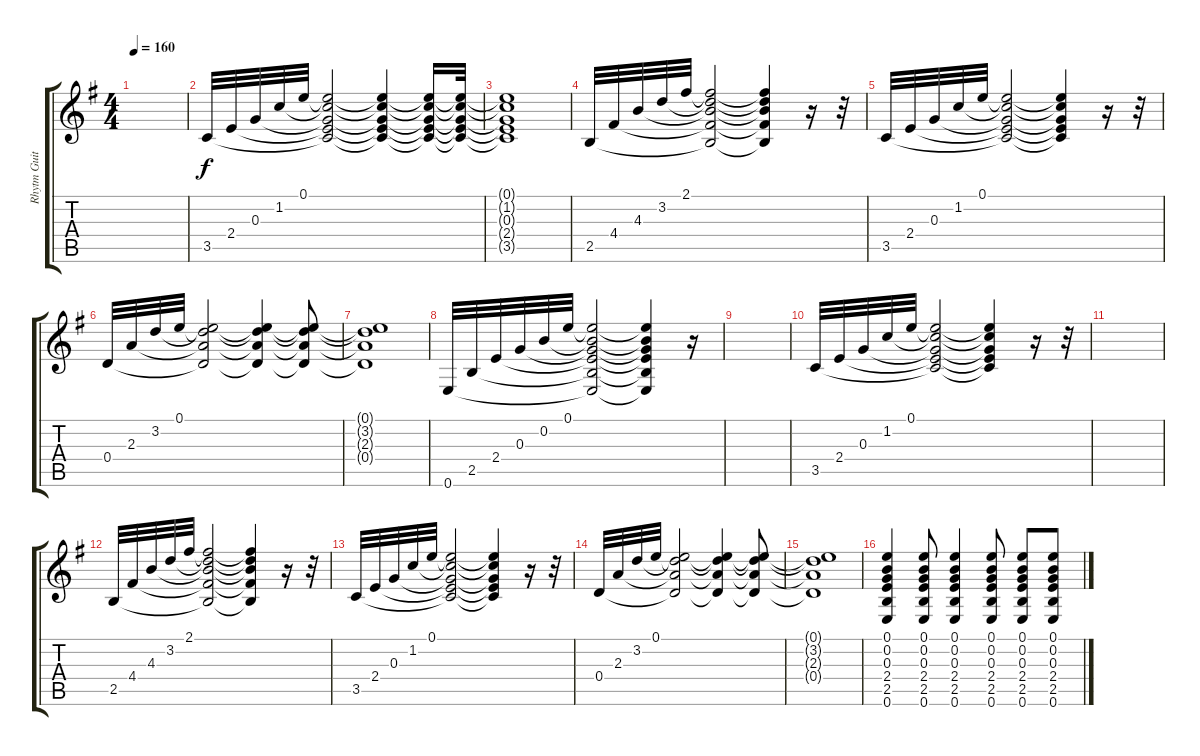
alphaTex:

\track ("Rhytm Guitar-Pauli" "Rhytm Guit") {instrument acousticguitarsteel}
\staff {score tabs}
\tuning (E4 B3 G3 D3 A2 E2) {hide}
\ts (4 4)
\tempo 160
\clef g2
\ks g
|
3.5.32 2.4.32 0.3.32 1.2.32 0.1.32 (0.1{t} 1.2{t} 0.3{t} 2.4{t} 3.5{t}).2 (0.1{t} 1.2{t} 0.3{t} 2.4{t} 3.5{t}).4 (0.1{t} 1.2{t} 0.3{t} 2.4{t} 3.5{t}).16 (0.1{t} 1.2{t} 0.3{t} 2.4{t} 3.5{t}).32 |
(0.1{t} 1.2{t} 0.3{t} 2.4{t} 3.5{t}).1 |
2.5.32 4.4.32 4.3.32 3.2.32 2.1.32 (2.1{t} 3.2{t} 4.3{t} 4.4{t} 2.5{t}).2 (2.1{t} 3.2{t} 4.3{t} 4.4{t} 2.5{t}).4 r.16 r.32 |
3.5.32 2.4.32 0.3.32 1.2.32 0.1.32 (0.1{t} 1.2{t} 0.3{t} 2.4{t} 3.5{t}).2 (0.1{t} 1.2{t} 0.3{t} 2.4{t} 3.5{t}).4 r.16 r.32 |
0.4.32 2.3.32 3.2.32 0.1.32 (0.1{t} 3.2{t} 2.3{t} 0.4{t}).2 (0.1{t} 3.2{t} 2.3{t} 0.4{t}).4 (0.1{t} 3.2{t} 2.3{t} 0.4{t}).8 |
(0.1{t} 3.2{t} 2.3{t} 0.4{t}).1 |
0.6.32 2.5.32 2.4.32 0.3.32 0.2.32 0.1.32 (0.1{t} 0.2{t} 0.3{t} 2.4{t} 2.5{t} 0.6{t}).2 (0.1{t} 0.2{t} 0.3{t} 2.4{t} 2.5{t} 0.6{t}).4 r.16 |
|
3.5.32 2.4.32 0.3.32 1.2.32 0.1.32 (0.1{t} 1.2{t} 0.3{t} 2.4{t} 3.5{t}).2 (0.1{t} 1.2{t} 0.3{t} 2.4{t} 3.5{t}).4 r.16 r.32 |
|
2.5.32 4.4.32 4.3.32 3.2.32 2.1.32 (2.1{t} 3.2{t} 4.3{t} 4.4{t} 2.5{t}).2 (2.1{t} 3.2{t} 4.3{t} 4.4{t} 2.5{t}).4 r.16 r.32 |
3.5.32 2.4.32 0.3.32 1.2.32 0.1.32 (0.1{t} 1.2{t} 0.3{t} 2.4{t} 3.5{t}).2 (0.1{t} 1.2{t} 0.3{t} 2.4{t} 3.5{t}).4 r.16 r.32 |
0.4.32 2.3.32 3.2.32 0.1.32 (0.1{t} 3.2{t} 2.3{t} 0.4{t}).2 (0.1{t} 3.2{t} 2.3{t} 0.4{t}).4 (0.1{t} 3.2{t} 2.3{t} 0.4{t}).8 |
(0.1{t} 3.2{t} 2.3{t} 0.4{t}).1 |
(0.1 0.2 0.3 2.4 2.5 0.6).4 (0.1 0.2 0.3 2.4 2.5 0.6).8 (0.1 0.2 0.3 2.4 2.5 0.6).4 (0.1 0.2 0.3 2.4 2.5 0.6).8 (0.1 0.2 0.3 2.4 2.5 0.6).8 (0.1 0.2 0.3 2.4 2.5 0.6).8
